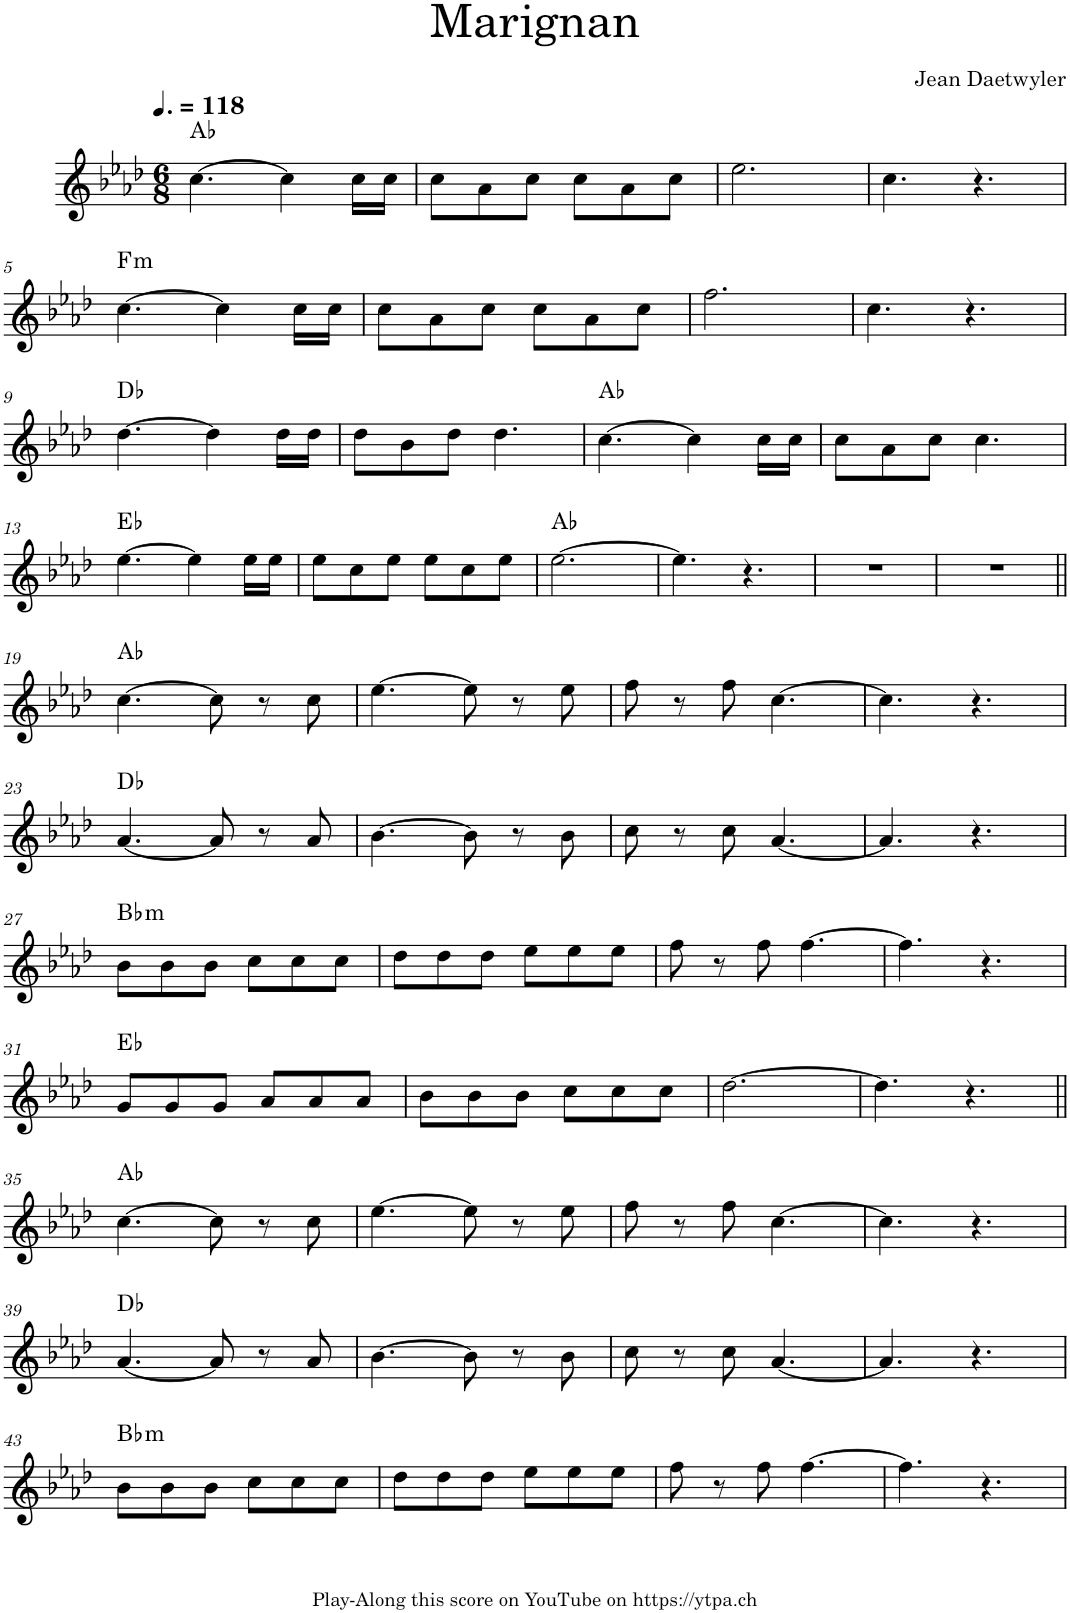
**kern	**harte
*part1	*part1
*staff1	*
*I"Piano	*
*I'Pno.	*
*clefG2	*
*k[b-e-a-d-]	*
*M6/8	*
*MM177	*
=1	=1
[4.cc\	Ab:maj
4cc\]	.
16cc\LL	.
16cc\JJ	.
=2	=2
8cc\L	.
8a-\	.
8cc\J	.
8cc\L	.
8a-\	.
8cc\J	.
=3	=3
2.ee-\	.
=4	=4
4.cc\	.
4.r	.
!!LO:LB:g=z
=5	=5
!	!LO:H:kt=m
[4.cc\	F:min
4cc\]	.
16cc\LL	.
16cc\JJ	.
=6	=6
8cc\L	.
8a-\	.
8cc\J	.
8cc\L	.
8a-\	.
8cc\J	.
=7	=7
2.ff\	.
=8	=8
4.cc\	.
4.r	.
!!LO:LB:g=z
=9	=9
[4.dd-\	Db:maj
4dd-\]	.
16dd-\LL	.
16dd-\JJ	.
=10	=10
8dd-\L	.
8b-\	.
8dd-\J	.
4.dd-\	.
=11	=11
[4.cc\	Ab:maj
4cc\]	.
16cc\LL	.
16cc\JJ	.
=12	=12
8cc\L	.
8a-\	.
8cc\J	.
4.cc\	.
!!LO:LB:g=z
=13	=13
[4.ee-\	Eb:maj
4ee-\]	.
16ee-\LL	.
16ee-\JJ	.
=14	=14
8ee-\L	.
8cc\	.
8ee-\J	.
8ee-\L	.
8cc\	.
8ee-\J	.
=15	=15
[2.ee-\	Ab:maj
=16	=16
4.ee-\]	.
4.r	.
=17	=17
2.r	.
=18	=18
2.r	.
!!LO:LB:g=z
=19||	=19||
[4.cc\	Ab:maj
8cc\]	.
8r	.
8cc\	.
=20	=20
[4.ee-\	.
8ee-\]	.
8r	.
8ee-\	.
=21	=21
8ff\	.
8r	.
8ff\	.
[4.cc\	.
=22	=22
4.cc\]	.
4.r	.
!!LO:LB:g=z
=23	=23
[4.a-/	Db:maj
8a-/]	.
8r	.
8a-/	.
=24	=24
[4.b-\	.
8b-\]	.
8r	.
8b-\	.
=25	=25
8cc\	.
8r	.
8cc\	.
[4.a-/	.
=26	=26
4.a-/]	.
4.r	.
!!LO:LB:g=z
=27	=27
!	!LO:H:kt=m
8b-\L	Bb:min
8b-\	.
8b-\J	.
8cc\L	.
8cc\	.
8cc\J	.
=28	=28
8dd-\L	.
8dd-\	.
8dd-\J	.
8ee-\L	.
8ee-\	.
8ee-\J	.
=29	=29
8ff\	.
8r	.
8ff\	.
[4.ff\	.
=30	=30
4.ff\]	.
4.r	.
!!LO:LB:g=z
=31	=31
8g/L	Eb:maj
8g/	.
8g/J	.
8a-/L	.
8a-/	.
8a-/J	.
=32	=32
8b-\L	.
8b-\	.
8b-\J	.
8cc\L	.
8cc\	.
8cc\J	.
=33	=33
[2.dd-\	.
=34	=34
4.dd-\]	.
4.r	.
!!LO:LB:g=z
=35||	=35||
[4.cc\	Ab:maj
8cc\]	.
8r	.
8cc\	.
=36	=36
[4.ee-\	.
8ee-\]	.
8r	.
8ee-\	.
=37	=37
8ff\	.
8r	.
8ff\	.
[4.cc\	.
=38	=38
4.cc\]	.
4.r	.
!!LO:LB:g=z
=39	=39
[4.a-/	Db:maj
8a-/]	.
8r	.
8a-/	.
=40	=40
[4.b-\	.
8b-\]	.
8r	.
8b-\	.
=41	=41
8cc\	.
8r	.
8cc\	.
[4.a-/	.
=42	=42
4.a-/]	.
4.r	.
!!LO:LB:g=z
=43	=43
!	!LO:H:kt=m
8b-\L	Bb:min
8b-\	.
8b-\J	.
8cc\L	.
8cc\	.
8cc\J	.
=44	=44
8dd-\L	.
8dd-\	.
8dd-\J	.
8ee-\L	.
8ee-\	.
8ee-\J	.
=45	=45
8ff\	.
8r	.
8ff\	.
[4.ff\	.
=46	=46
4.ff\]	.
4.r	.
=	=
*-	*-
